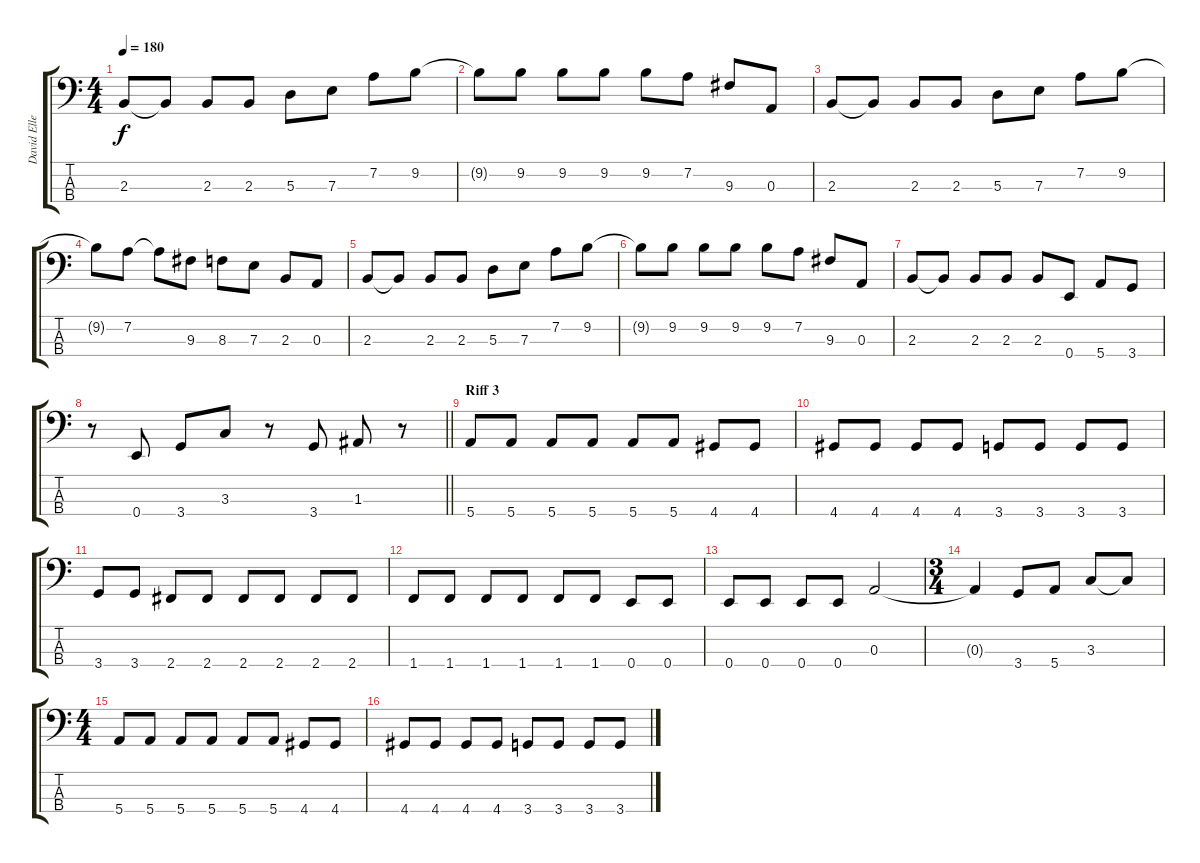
\track ("David Ellefson" "David Elle") {instrument electricbasspick}
\staff {score tabs}
\tuning (G2 D2 A1 E1) {hide}
\ts (4 4)
\tempo 180
\clef f4
\ks c
2.3.8{dy f} 2.3{t}.8 2.3.8 2.3.8 5.3.8 7.3.8 7.2.8 9.2.8 |
9.2{t}.8 9.2.8 9.2.8 9.2.8 9.2.8 7.2.8 9.3.8 0.3.8 |
2.3.8 2.3{t}.8 2.3.8 2.3.8 5.3.8 7.3.8 7.2.8 9.2.8 |
9.2{t}.8 7.2.8 7.2{t}.8 9.3.8 8.3.8 7.3.8 2.3.8 0.3.8 |
2.3.8 2.3{t}.8 2.3.8 2.3.8 5.3.8 7.3.8 7.2.8 9.2.8 |
9.2{t}.8 9.2.8 9.2.8 9.2.8 9.2.8 7.2.8 9.3.8 0.3.8 |
2.3.8 2.3{t}.8 2.3.8 2.3.8 2.3.8 0.4.8 5.4.8 3.4.8 |
\barLineRight lightlight
r.8 0.4.8 3.4.8 3.3.8 r.8 3.4.8 1.3.8 r.8 |
\section ("" "Riff 3")
5.4.8 5.4.8 5.4.8 5.4.8 5.4.8 5.4.8 4.4.8 4.4.8 |
4.4.8 4.4.8 4.4.8 4.4.8 3.4.8 3.4.8 3.4.8 3.4.8 |
3.4.8 3.4.8 2.4.8 2.4.8 2.4.8 2.4.8 2.4.8 2.4.8 |
1.4.8 1.4.8 1.4.8 1.4.8 1.4.8 1.4.8 0.4.8 0.4.8 |
0.4.8 0.4.8 0.4.8 0.4.8 0.3.2 |
\ts (3 4)
0.3{t}.4 3.4.8 5.4.8 3.3.8 3.3{t}.8 |
\ts (4 4)
5.4.8 5.4.8 5.4.8 5.4.8 5.4.8 5.4.8 4.4.8 4.4.8 |
4.4.8 4.4.8 4.4.8 4.4.8 3.4.8 3.4.8 3.4.8 3.4.8
